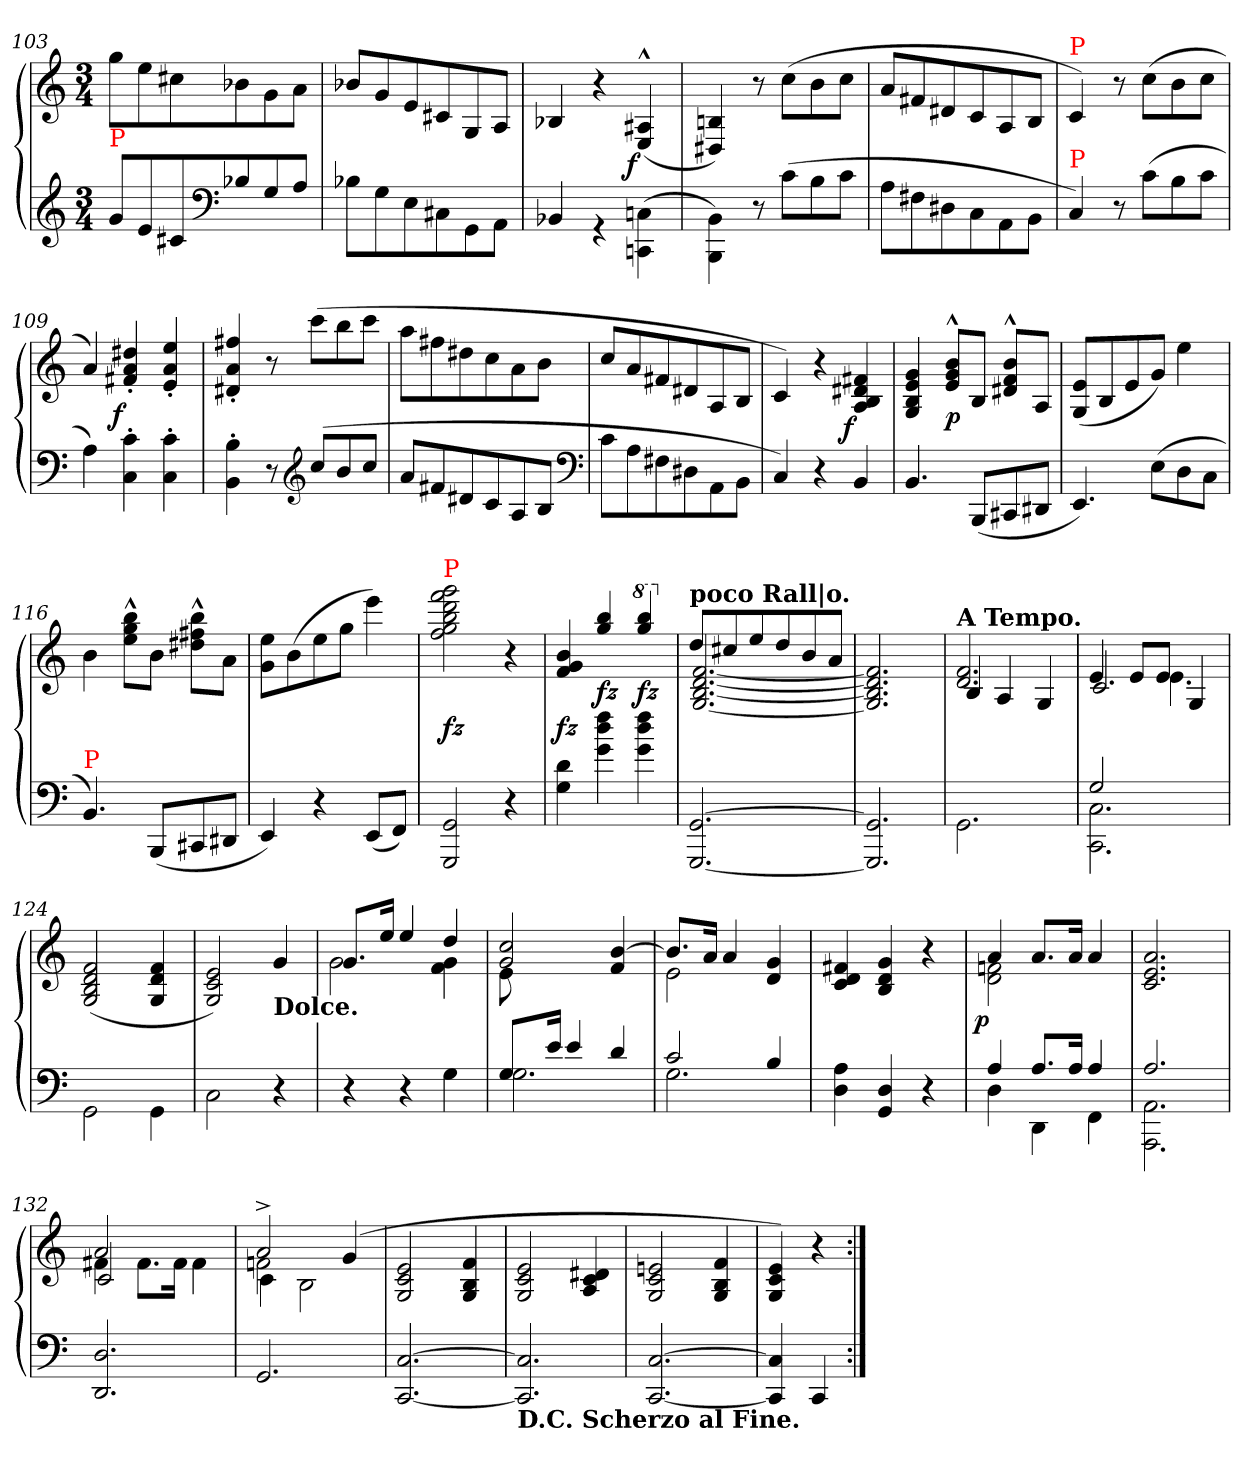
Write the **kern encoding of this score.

**kern	**kern	**dynam
*part1	*part1	*part1
*staff2	*staff1	*staff1/2
*clefG2	*clefG2	*
*k[]	*k[]	*
*M3/4	*M3/4	*
=103	=103	=103
!LO:TX:a:color=red:t=P	!	!
8g/L	8ggL	.
8e/	8ee	.
8c#X/	8cc#X	.
*clefF4	*	*
8B-X\	8b-X	.
8G\	8g	.
8A\J	8aJ	.
=104	=104	=104
8B-XL	8b-XL	.
8G	8g	.
8E	8e	.
8C#X	8c#X	.
8GG	8G	.
8AAJ	8AJ	.
=105	=105	=105
4BB-X/	4B-X/	.
4rGG	4r	.
!	!	!LO:DY:rj
(<4Cn\ 4CCn\	(>4A#X^^>/ 4E^^>/	f
=106	=106	=106
4BB\ 4BBB\)	4Bn/ 4D#X/)	.
8r	8r	.
(>8cL	(>8ccL	.
8B	8b	.
8cJ	8ccJ	.
=107	=107	=107
8AL	8aL	.
8F#X	8f#X	.
8D#X	8d#X	.
8C	8c	.
8AA	8A	.
8BBJ	8BJ	.
=108	=108	=108
!	!LO:TX:a:color=red:t=P	!
!LO:TX:a:color=red:t=P	!	!
4C/)	4c)	.
8r	8r	.
(8cL	(8ccL	.
8B	8b	.
8cJ	8ccJ	.
=109	=109	=109
4A)	4a/)	.
!	!	!LO:DY:rj
4c'>\ 4C'>\	4dd#X'< 4a'< 4f#X'<	f
4c'>\ 4C'>\	4ee' 4a' 4e'	.
=110	=110	=110
4B'>\ 4BB'>\	4ff#X'< 4a'< 4d#X'<	.
8r	8r	.
*clefG2	*	*
(>8cc/L	(8cccL	.
8b	8bb	.
8ccJ	8cccJ	.
=111	=111	=111
8a/L	8aaL	.
8f#X	8ff#X	.
8d#X	8dd#X	.
8c	8cc	.
8A	8a	.
8BJ	8bJ	.
*clefF4	*	*
=112	=112	=112
8cL	8ccL	.
8A	8a	.
8F#X	8f#X	.
8D#X	8d#X	.
8AA	8A	.
8BBJ	8BJ	.
=113	=113	=113
4C/)	4c)	.
4r	4r	.
!	!	!LO:DY:rj
4BB/	4f#X 4d#X 4B 4A	f
=114	=114	=114
4.BB/	4g 4e 4B 4G	.
.	8b^^> 8g^^> 8e^^>L	p
(<8BBB/L	8BJ	.
8CC#X/	8b^^> 8f^^> 8d#X^^>L	.
8DD#X/J	8AJ	.
=115	=115	=115
4.EE/)	(<8e 8GL	.
.	8B	.
.	8e	.
(8EL	8gJ)	.
8D	4ee	.
8CJ	.	.
=116	=116	=116
!LO:TX:a:color=red:t=P	!	!
4.BB/)	4b\	.
.	8bb^^> 8gg^^> 8ee^^>L	.
(8BBBL	8bJ	.
8CC#X	8bb^^> 8ff#X^^> 8dd#X^^>L	.
8DD#XJ	8aJ	.
=117	=117	=117
4EE)	8ee 8gL	.
.	(>8b	.
4r	8ee	.
.	8ggJ	.
(8EEL	4eee)	.
8FFJ)	.	.
=118	=118	=118
!	!LO:TX:a:color=red:t=P	!
2GG 2GGG	2ggg 2fff 2ddd 2bb 2gg 2ff	fz
4r	4r	.
=119	=119	=119
4d 4G	4b 4g 4f	fz
4ff\ 4dd\ 4g\	4bb/ 4gg/	fz
*	*8va	*
4ff\ 4dd\ 4g\	4bbb/ 4ggg/	fz
=120	=120	=120
*	*X8va	*
*	*^	*
!	!LO:TX:a:B:t=poco Rall|o.	!	!
[2.GG/ [2.GGG/	8dd!L	[2.f/ [2.d/ [2.B/ [2.G/	.
.	8cc#X!	.	.
.	8ee!	.	.
.	8dd!	.	.
.	8b!	.	.
.	8a!J	.	.
*	*v	*v	*
=121	=121	=121
2.GG]/ 2.GGG]/	2.f] 2.d] 2.B] 2.G]	.
=122	=122	=122
*	*^	*
!	!LO:TX:a:B:t=A Tempo.	!	!
2.GG\	2.f 2.d	4B/	.
.	.	4A/	.
.	.	4G/	.
=123	=123	=123	=123
*^	*	*^	*
2G/	2.C\ 2.CC\	4e	4.ryy	2.c	.
.	.	8eL	.	.	.
.	.	8eJ	4.e\	.	.
4ryy	.	4G/	.	.	.
*v	*v	*	*	*	*
*	*v	*v	*v	*
=124	=124	=124
2GG\	(>2f/ 2d/ 2B/ 2G/	.
4GG\	4f/ 4d/ 4G/	.
=125	=125	=125
2C\	2e/ 2c/ 2G/)	.
!	!LO:TX:b:B:t=Dolce.	!
4r	4g	.
=126	=126	=126
*	*^	*
4r	8.gL	2g	.
.	16eeJk	.	.
4r	4ee	.	.
4G	4dd	4g 4f	.
=127	=127	=127	=127
*^	*	*	*
8.GL	2.G	2cc 2g	8e	.
.	.	.	8ryy	.
16eJk	.	.	.	.
4e	.	.	2ryy	.
4d	.	[4b 4f	.	.
=128	=128	=128	=128	=128
2c	2.G	8.bL]	2e	.
.	.	16aJk	.	.
.	.	4a	.	.
4B	.	4g 4d	4ryy	.
*v	*v	*	*	*
*	*v	*v	*
=129	=129	=129
4A 4D	4f#X 4d 4c	.
4D/ 4GG/	4g 4d 4B	.
4r	4r	.
=130	=130	=130
*^	*^	*
!	!	!	!	!LO:DY:rj
4A/	4D	4a	2fn 2d	p
8.A/L	4DD\	8.aL	.	.
16AJk	.	16aJk	.	.
4A/	4FF\	4a	4ryy	.
*	*	*v	*v	*
=131	=131	=131	=131
2.A	2.AA\ 2.AAA\	2.a 2.e 2.c	.
*v	*v	*	*
=132	=132	=132
*	*^	*
*	*	*^	*
2.D/ 2.DD/	2a	4f#X\	2c	.
.	.	8.f#L	.	.
.	.	16f#Jk	.	.
.	4ryy	4f#\	4ryy	.
=133	=133	=133	=133	=133
2.GG/	2a^>/	2fn\	4c\	.
.	.	.	2B\	.
.	(>4g	4ryy	.	.
*	*v	*v	*v	*
=134	=134	=134
[2.C/ [2.CC/	2e 2c 2G	.
.	4f 4B 4G	.
=135	=135	=135
!LO:TX:b:B:t=D.C. Scherzo al Fine.	!	!
2.C]/ 2.CC]/	2e 2c 2G	.
.	4d#X 4c 4A	.
=136	=136	=136
[2.C/ [2.CC/	2en 2c 2G	.
.	4f 4B 4G	.
=137	=137	=137
4C]/ 4CC]/	4e 4c 4G)	.
4CC/	4r	.
=:|!	=:|!	=:|!
*-	*-	*-
